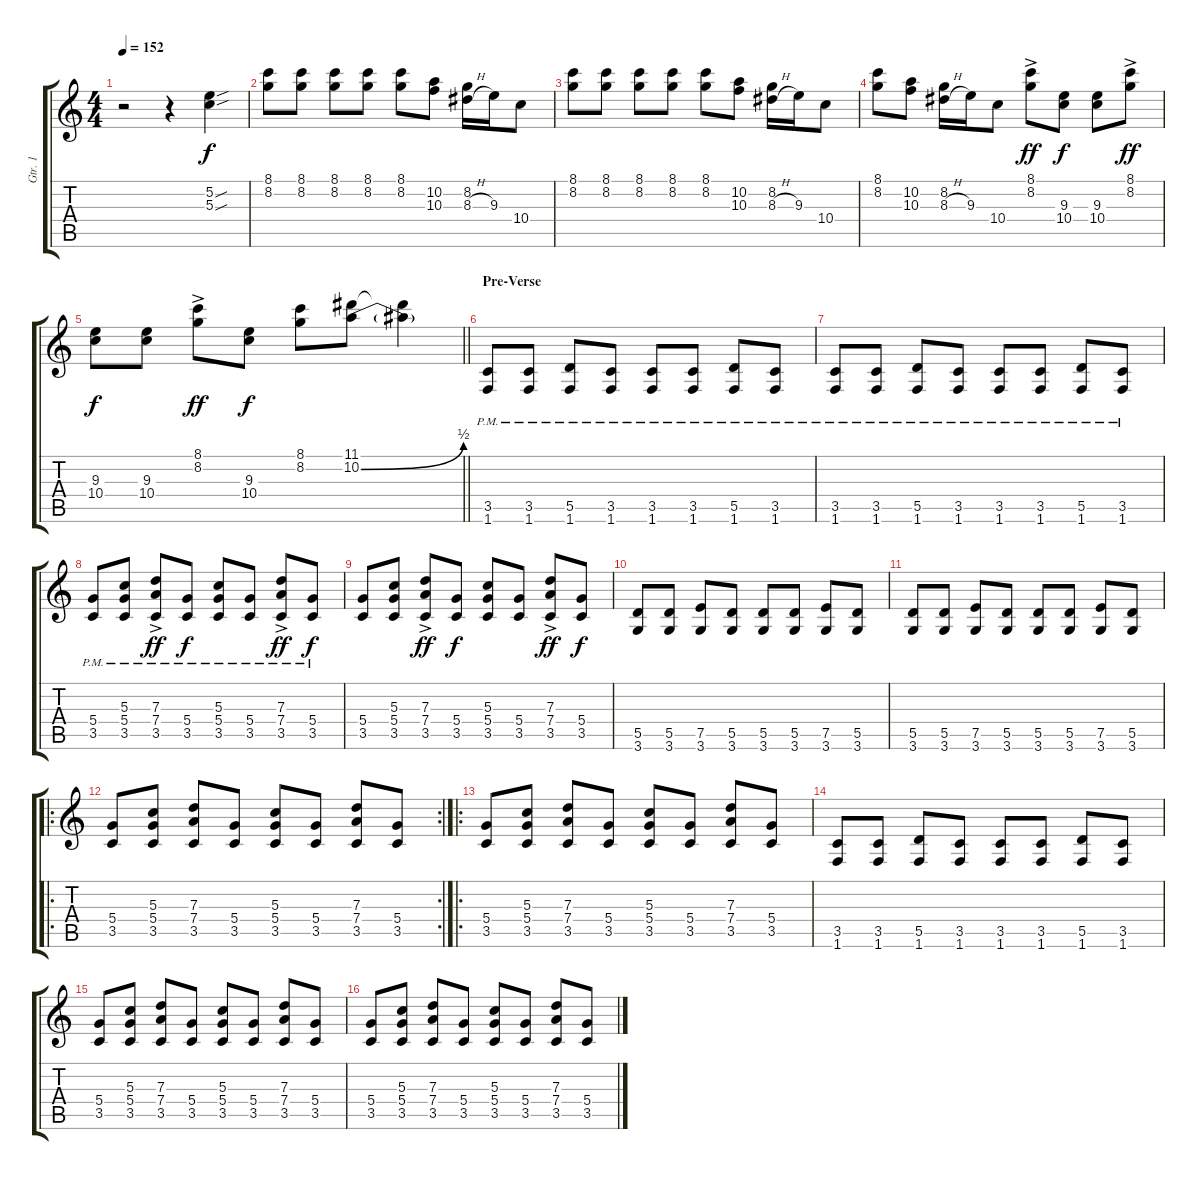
\track ("Gtr. 1" "Gtr. 1") {instrument electricguitarclean}
\staff {score tabs}
\tuning (E4 B3 G3 D3 A2 E2) {hide}
\ts (4 4)
\tempo 152
\clef g2
\ks c
r.2{dy f instrument electricguitarclean} r.4 (5.2{sou} 5.3{sou}).4 |
(8.1 8.2).8 (8.1 8.2).8 (8.1 8.2).8 (8.1 8.2).8 (8.1 8.2).8 (10.2 10.3).8 (8.2 8.3{h}).16 9.3.16 10.4.8 |
(8.1 8.2).8 (8.1 8.2).8 (8.1 8.2).8 (8.1 8.2).8 (8.1 8.2).8 (10.2 10.3).8 (8.2 8.3{h}).16 9.3.16 10.4.8 |
(8.1 8.2).8 (10.2 10.3).8 (8.2 8.3{h}).16 9.3.16 10.4.8 (8.1{ac} 8.2{ac}).8{dy ff} (9.3 10.4).8{dy f} (9.3 10.4).8 (8.1{ac} 8.2{ac}).8{dy ff} |
\barLineRight lightlight
(9.3 10.4).8{dy f} (9.3 10.4).8 (8.1{ac} 8.2{ac}).8{dy ff} (9.3 10.4).8{dy f} (8.1 8.2).8 (11.1 10.2{be (bend 0 0 60 2)}).8 (11.1{t} 10.2{t}).4 |
\section ("" "Pre-Verse")
(3.5{pm} 1.6{pm}).8 (3.5{pm} 1.6{pm}).8 (5.5{pm} 1.6{pm}).8 (3.5{pm} 1.6{pm}).8 (3.5{pm} 1.6{pm}).8 (3.5{pm} 1.6{pm}).8 (5.5{pm} 1.6{pm}).8 (3.5{pm} 1.6{pm}).8 |
(3.5{pm} 1.6{pm}).8 (3.5{pm} 1.6{pm}).8 (5.5{pm} 1.6{pm}).8 (3.5{pm} 1.6{pm}).8 (3.5{pm} 1.6{pm}).8 (3.5{pm} 1.6{pm}).8 (5.5{pm} 1.6{pm}).8 (3.5{pm} 1.6{pm}).8 |
(5.4{pm} 3.5{pm}).8 (5.3{pm} 5.4{pm} 3.5{pm}).8 (7.3{ac pm} 7.4{ac pm} 3.5{ac pm}).8{dy ff} (5.4{pm} 3.5{pm}).8{dy f} (5.3{pm} 5.4{pm} 3.5{pm}).8 (5.4{pm} 3.5{pm}).8 (7.3{ac pm} 7.4{ac pm} 3.5{ac pm}).8{dy ff} (5.4{pm} 3.5{pm}).8{dy f} |
(5.4 3.5).8 (5.3 5.4 3.5).8 (7.3{ac} 7.4{ac} 3.5{ac}).8{dy ff} (5.4 3.5).8{dy f} (5.3 5.4 3.5).8 (5.4 3.5).8 (7.3{ac} 7.4{ac} 3.5{ac}).8{dy ff} (5.4 3.5).8{dy f} |
(5.5 3.6).8 (5.5 3.6).8 (7.5 3.6).8 (5.5 3.6).8 (5.5 3.6).8 (5.5 3.6).8 (7.5 3.6).8 (5.5 3.6).8 |
(5.5 3.6).8 (5.5 3.6).8 (7.5 3.6).8 (5.5 3.6).8 (5.5 3.6).8 (5.5 3.6).8 (7.5 3.6).8 (5.5 3.6).8 |
\ro
\rc 2
(5.4 3.5).8 (5.3 5.4 3.5).8 (7.3 7.4 3.5).8 (5.4 3.5).8 (5.3 5.4 3.5).8 (5.4 3.5).8 (7.3 7.4 3.5).8 (5.4 3.5).8 |
\ro
(5.4 3.5).8 (5.3 5.4 3.5).8 (7.3 7.4 3.5).8 (5.4 3.5).8 (5.3 5.4 3.5).8 (5.4 3.5).8 (7.3 7.4 3.5).8 (5.4 3.5).8 |
(3.5 1.6).8 (3.5 1.6).8 (5.5 1.6).8 (3.5 1.6).8 (3.5 1.6).8 (3.5 1.6).8 (5.5 1.6).8 (3.5 1.6).8 |
(5.4 3.5).8 (5.3 5.4 3.5).8 (7.3 7.4 3.5).8 (5.4 3.5).8 (5.3 5.4 3.5).8 (5.4 3.5).8 (7.3 7.4 3.5).8 (5.4 3.5).8 |
(5.4 3.5).8 (5.3 5.4 3.5).8 (7.3 7.4 3.5).8 (5.4 3.5).8 (5.3 5.4 3.5).8 (5.4 3.5).8 (7.3 7.4 3.5).8 (5.4 3.5).8
